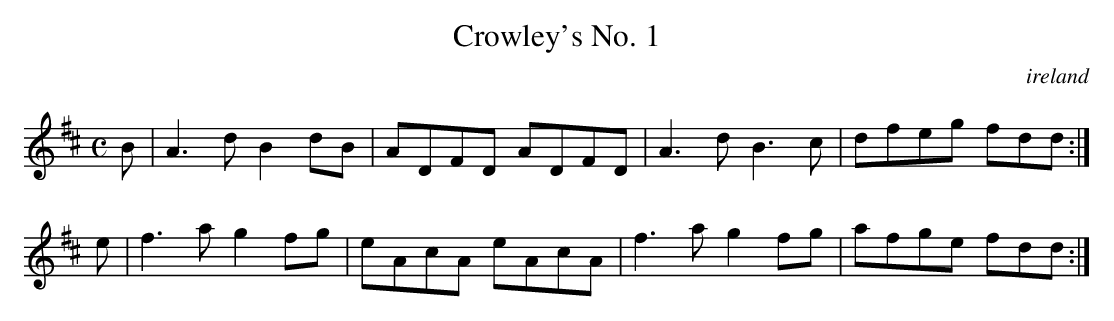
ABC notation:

X:1
T:Crowley's No. 1
O:ireland
M:C
L:1/8
K:D Major
B|A3d B2dB|ADFD ADFD|A3d B3c|dfeg fdd:|!
e|f3a g2fg|eAcA eAcA|f3a g2fg|afge fdd:|!
